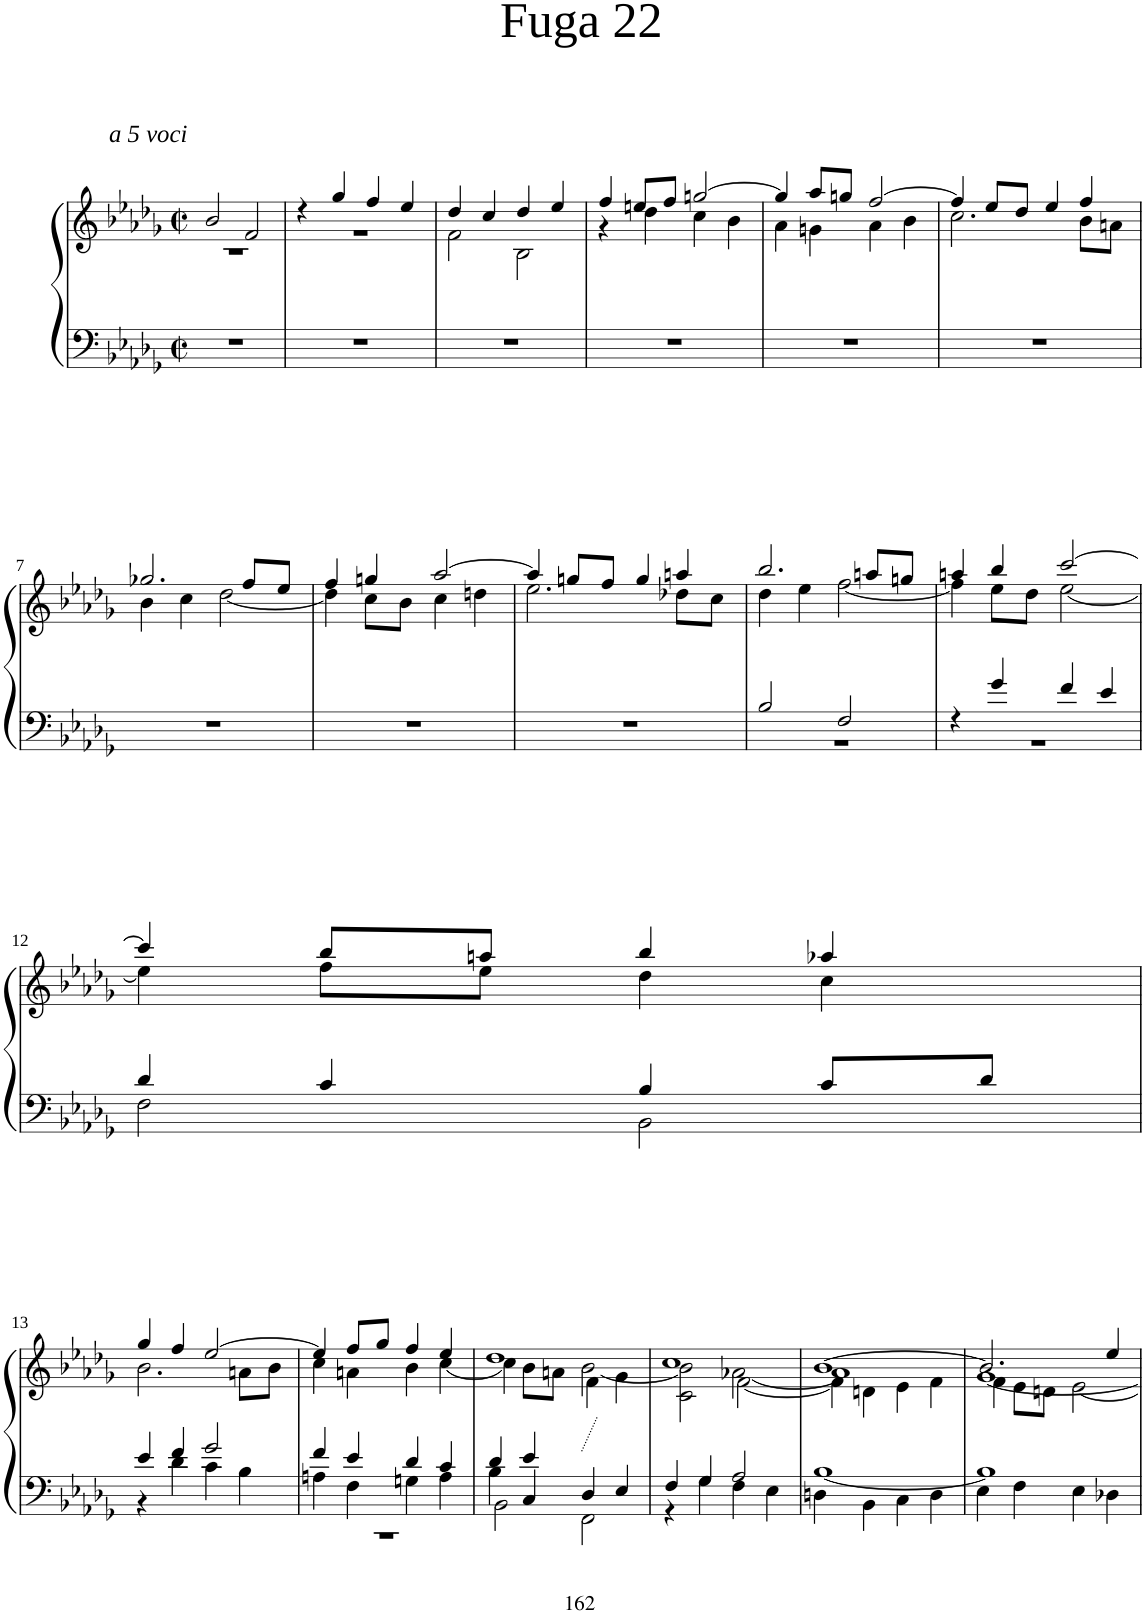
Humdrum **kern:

**kern	**kern
*part1	*part1
*staff2	*staff1
*I"Piano	*
*I'Pno	*
!!LO:PB:g=z
*clefF4	*clefG2
*k[b-e-a-d-g-]	*k[b-e-a-d-g-]
*M4/4	*M4/4
*met(c|)	*met(c|)
=1	=1
*	*^
!	!LO:TX:a:i:t=a 5 voci	!
1r	2b-/	1r
.	2f/	.
=2	=2	=2
1r	4r	1r
.	4gg-/	.
.	4ff/	.
.	4ee-/	.
=3	=3	=3
1r	4dd-/	2f\
.	4cc/	.
.	4dd-/	2B-\
.	4ee-/	.
=4	=4	=4
1r	4ff/	4r
.	8een/L	4dd-\
.	8ff/J	.
.	[2ggn/	4cc\
.	.	4b-\
=5	=5	=5
1r	4gg/]	4a-\
.	8aa-/L	4gn\
.	8ggn/J	.
.	[2ff/	4a-\
.	.	4b-\
=6	=6	=6
1r	4ff/]	2.cc\
.	8ee-/L	.
.	8dd-/J	.
.	4ee-/	.
.	4ff/	8b-\L
.	.	8an\J
!!LO:LB:g=z	!!
=7	=7	=7
1r	2.gg-X/	4b-\
.	.	4cc\
.	.	[2dd-\
.	8ff/L	.
.	8ee-/J	.
=8	=8	=8
1r	4ff/	4dd-\]
.	4ggn/	8cc\L
.	.	8b-\J
.	[2aa-/	4cc\
.	.	4ddn\
=9	=9	=9
1r	4aa-/]	2.ee-\
.	8ggn/L	.
.	8ff/J	.
.	4gg/	.
.	4aan/	8dd-X\L
.	.	8cc\J
=10	=10	=10
*^	*	*
2B-/	1r	2.bb-/	4dd-\
.	.	.	4ee-\
2F/	.	.	[2ff\
.	.	8aan/L	.
.	.	8ggn/J	.
=11	=11	=11	=11
4r	1r	4aan/	4ff\]
4g-/	.	4bb-/	8ee-\L
.	.	.	8dd-\J
4f/	.	[2ccc/	[2ee-\
4e-/	.	.	.
!!LO:LB:g=z	!!
=12	=12	=12	=12
4d-/	2F\	4ccc/]	4ee-\]
4c/	.	8bb-/L	8ff\L
.	.	8aan/J	8ee-\J
4B-/	2BB-\	4bb-/	4dd-\
8c/L	.	4aa-X/	4cc\
8d-/J	.	.	.
!!LO:LB:g=z	!!
=13	=13	=13	=13
4e-/	4r	4gg-/	2.b-\
4f/	4d-\	4ff/	.
2g-/	4c\	[2ee-/	.
.	4B-\	.	8an\L
.	.	.	8b-\J
=14	=14	=14	=14
*	*^	*	*
4f/	4An\	1r	4ee-/]	4cc\
4e-/	4F\	.	8ff/L	4an\
.	.	.	8gg-/J	.
4d-/	4Gn\	.	4ff/	4b-\
4c/	4A\	.	4ee-/	[4cc\
=15	=15	=15	=15	=15
*	*	*	*	*^
4d-/	4B-\	2BB-\	1dd-	4cc\]	2ryy
4e-/	4C/	.	.	8b-\L	.
.	.	.	.	8an\J	.
2ryy	4D-/	2FF\	.	[2b-\	4f\
.	4E-/	.	.	.	4g-\
*	*v	*v	*	*	*
=16	=16	=16	=16	=16
4F/	4r	1cc	2b-\]	2c\
4G-\	4G-/	.	.	.
2A-/	4F\	.	[2a-X\	[2f\
.	4E-\	.	.	.
=17	=17	=17	=17	=17
[1B-	4Dn\	[1b-	1a-]	4f\]
.	4BB-\	.	.	4dn\
.	4C\	.	.	4e-\
.	4D\	.	.	4f\
=18	=18	=18	=18	=18
4E-\	1B-]	2.b-/]	[1g-	4f\
4F\	.	.	.	8e-\L
.	.	.	.	8dn\J
4E-\	.	.	.	[2e-\
4D-X\	.	4ee-/	.	.
*v	*v	*	*	*
*	*v	*v	*v
=	=
*-	*-
